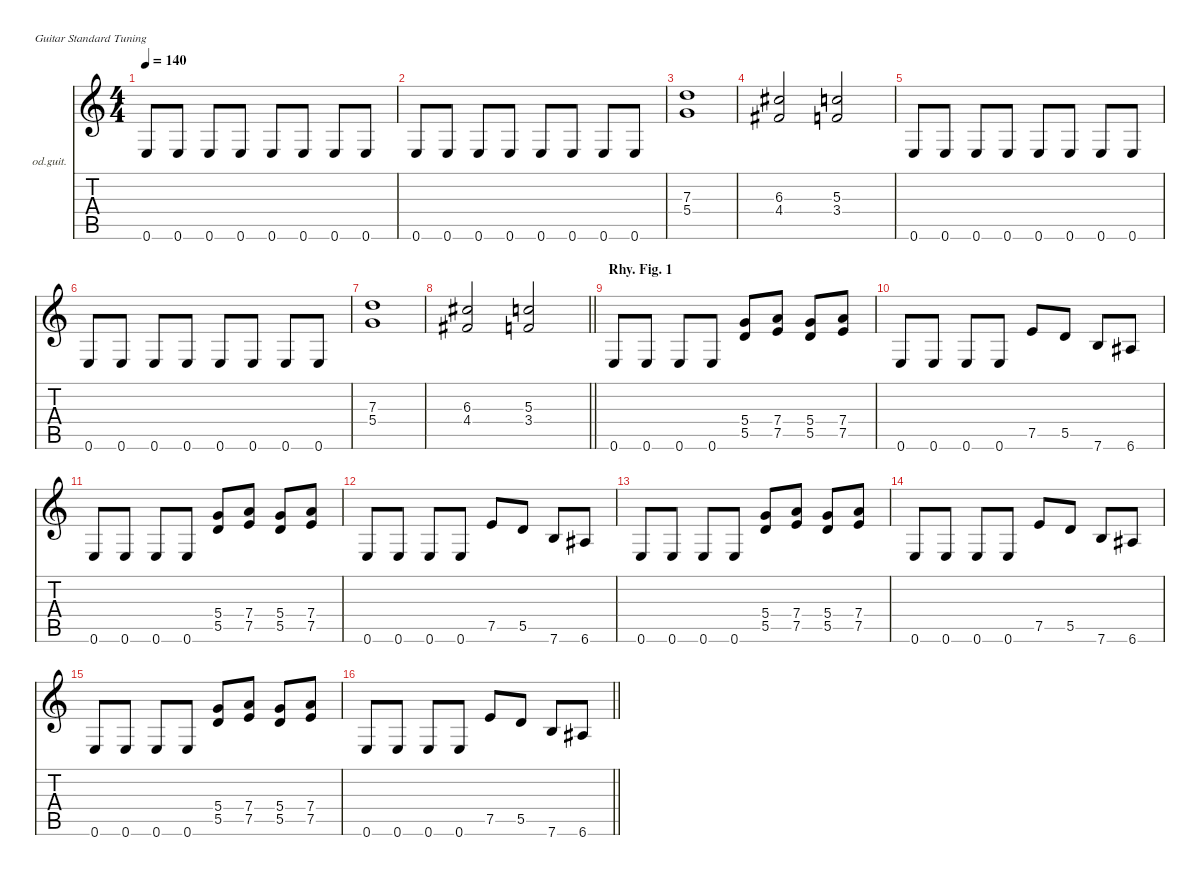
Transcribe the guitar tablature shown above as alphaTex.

\defaultSystemsLayout 4
\hideDynamics
\bracketExtendMode nobrackets
\firstSystemTrackNameOrientation horizontal
\otherSystemsTrackNameOrientation horizontal
\track ("Gtr. I" "od.guit.") {instrument overdrivenguitar}
\staff {score tabs}
\tuning (E4 B3 G3 D3 A2 E2)
\ts (4 4)
\tempo 140
\clef g2
\ks c
0.6.8{dy mf beam Up} 0.6.8{beam Up} 0.6.8{beam Up} 0.6.8{beam Up} 0.6.8{beam Up} 0.6.8{beam Up} 0.6.8{beam Up} 0.6.8{beam Up} |
0.6.8{beam Up} 0.6.8{beam Up} 0.6.8{beam Up} 0.6.8{beam Up} 0.6.8{beam Up} 0.6.8{beam Up} 0.6.8{beam Up} 0.6.8{beam Up} |
(7.3 5.4).1{dy f beam Down} |
(6.3{acc #} 4.4{acc #}).2{beam Up} (5.3 3.4).2{beam Up} |
0.6.8{dy mf beam Up} 0.6.8{beam Up} 0.6.8{beam Up} 0.6.8{beam Up} 0.6.8{beam Up} 0.6.8{beam Up} 0.6.8{beam Up} 0.6.8{beam Up} |
0.6.8{beam Up} 0.6.8{beam Up} 0.6.8{beam Up} 0.6.8{beam Up} 0.6.8{beam Up} 0.6.8{beam Up} 0.6.8{beam Up} 0.6.8{beam Up} |
(7.3 5.4).1{dy f beam Down} |
\barLineRight lightlight
(6.3{acc #} 4.4{acc #}).2{beam Up} (5.3 3.4).2{beam Up} |
\section ("" "Rhy. Fig. 1")
0.6.8{dy mf beam Up} 0.6.8{beam Up} 0.6.8{beam Up} 0.6.8{beam Up} (5.4 5.5).8{dy f beam Up} (7.4 7.5).8{beam Up} (5.4 5.5).8{beam Up} (7.4 7.5).8{beam Up} |
0.6.8{beam Up} 0.6.8{beam Up} 0.6.8{beam Up} 0.6.8{beam Up} 7.5.8{beam Up} 5.5.8{beam Up} 7.6.8{beam Up} 6.6{acc #}.8{beam Up} |
0.6.8{dy mf beam Up} 0.6.8{beam Up} 0.6.8{beam Up} 0.6.8{beam Up} (5.4 5.5).8{dy f beam Up} (7.4 7.5).8{beam Up} (5.4 5.5).8{beam Up} (7.4 7.5).8{beam Up} |
0.6.8{beam Up} 0.6.8{beam Up} 0.6.8{beam Up} 0.6.8{beam Up} 7.5.8{beam Up} 5.5.8{beam Up} 7.6.8{beam Up} 6.6{acc #}.8{beam Up} |
0.6.8{dy mf beam Up} 0.6.8{beam Up} 0.6.8{beam Up} 0.6.8{beam Up} (5.4 5.5).8{dy f beam Up} (7.4 7.5).8{beam Up} (5.4 5.5).8{beam Up} (7.4 7.5).8{beam Up} |
0.6.8{beam Up} 0.6.8{beam Up} 0.6.8{beam Up} 0.6.8{beam Up} 7.5.8{beam Up} 5.5.8{beam Up} 7.6.8{beam Up} 6.6{acc #}.8{beam Up} |
0.6.8{dy mf beam Up} 0.6.8{beam Up} 0.6.8{beam Up} 0.6.8{beam Up} (5.4 5.5).8{dy f beam Up} (7.4 7.5).8{beam Up} (5.4 5.5).8{beam Up} (7.4 7.5).8{beam Up} |
\barLineRight lightlight
0.6.8{beam Up} 0.6.8{beam Up} 0.6.8{beam Up} 0.6.8{beam Up} 7.5.8{beam Up} 5.5.8{beam Up} 7.6.8{beam Up} 6.6{acc #}.8{beam Up}
